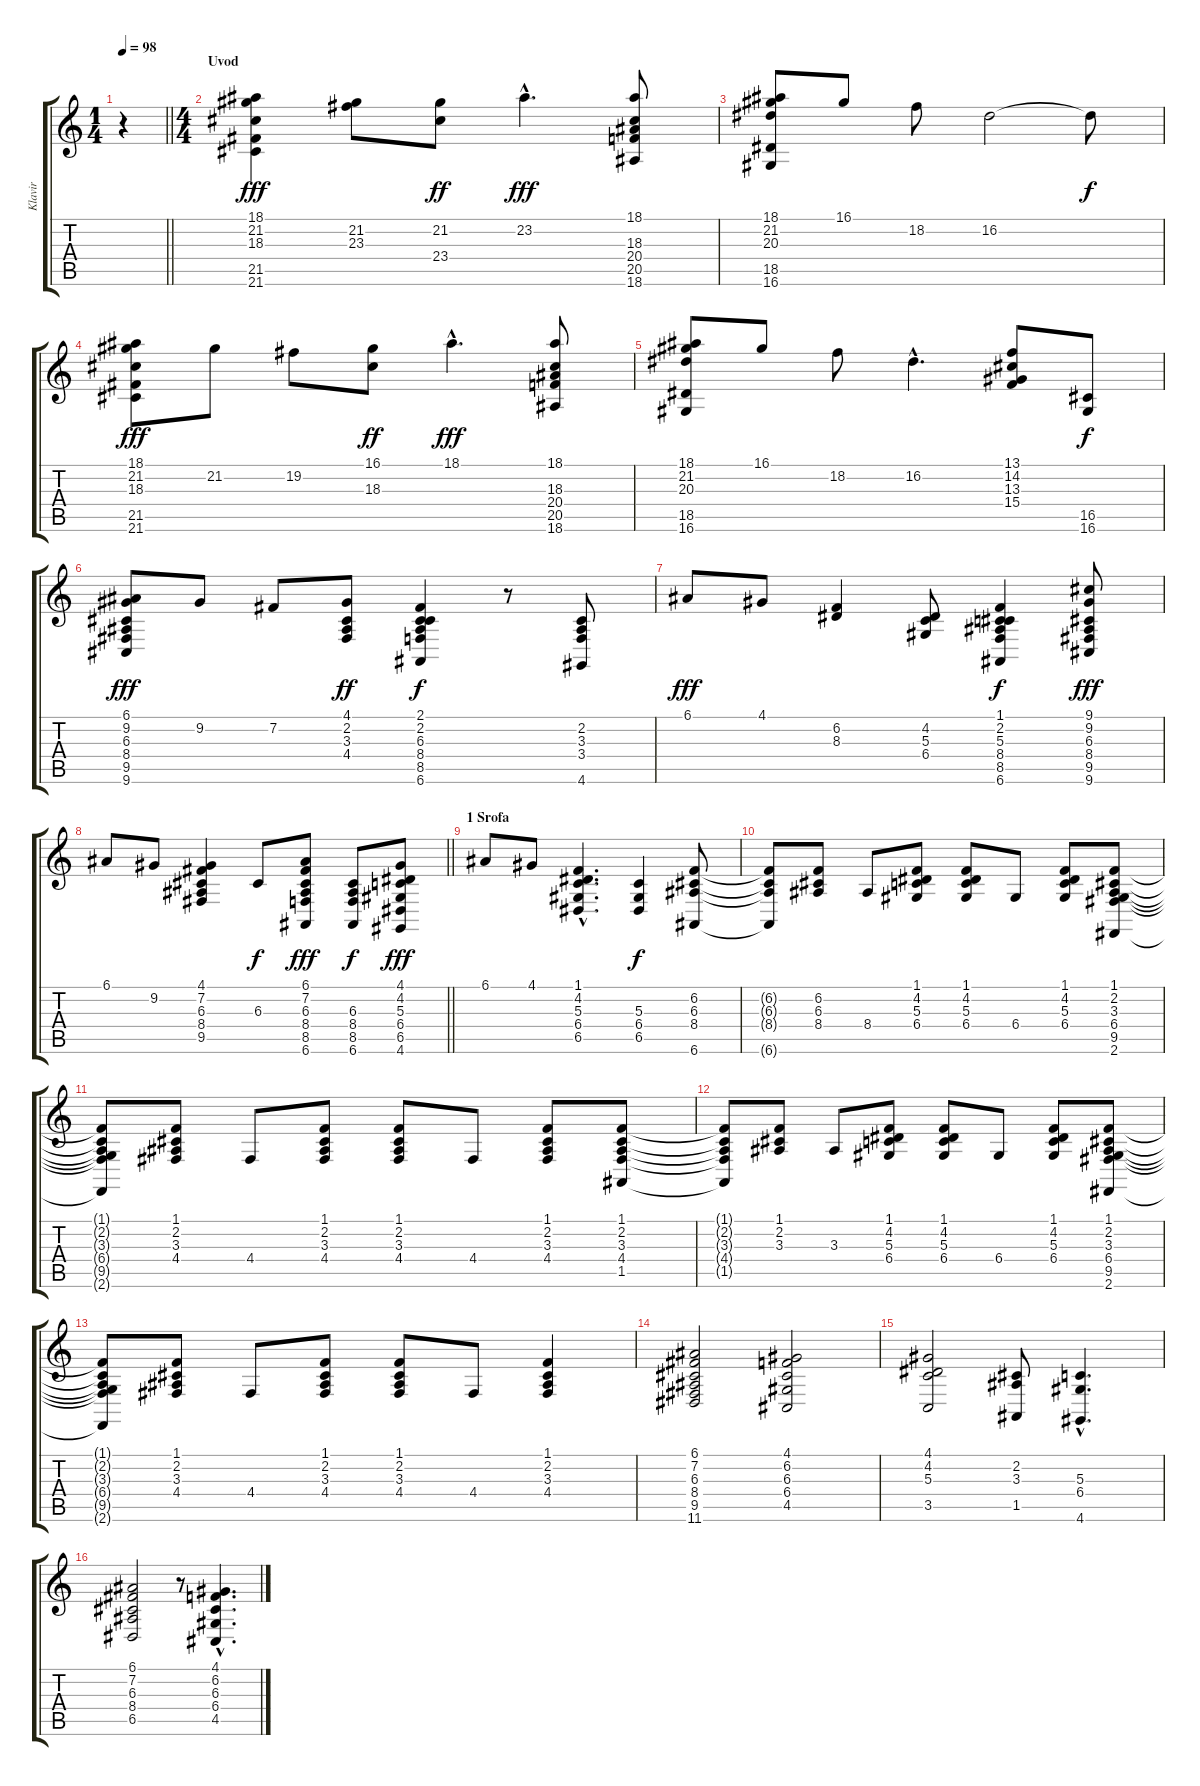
\track ("Klavir" "Klavir") {instrument acousticgrandpiano}
\staff {score tabs}
\tuning (E4 B3 G3 D3 A2 E2) {hide}
\ts (1 4)
\tempo 98
\clef g2
\barLineRight lightlight
\ks c
r.4{dy fff instrument acousticgrandpiano} |
\ts (4 4)
\section ("" "Uvod")
(18.1 21.2 18.3 21.5 21.6).4 (21.2 23.3).8 (21.2 23.4).8{dy ff} 23.2{hac}.4{d dy fff} (18.1 18.3 20.4 20.5 18.6).8 |
(18.1 21.2 20.3 18.5 16.6).8 16.1.8 18.2.8 16.2.2 16.2{t}.8{dy f} |
(18.1 21.2 18.3 21.5 21.6).8{dy fff} 21.2.8 19.2.8 (16.1 18.3).8{dy ff} 18.1{hac}.4{d dy fff} (18.1 18.3 20.4 20.5 18.6).8 |
(18.1 21.2 20.3 18.5 16.6).8 16.1.8 18.2.8 16.2{hac}.4{d} (13.1 14.2 13.3 15.4).8 (16.5 16.6).8{dy f} |
(6.1 9.2 6.3 8.4 9.5 9.6).8{dy fff} 9.2.8 7.2.8 (4.1 2.2 3.3 4.4).8{dy ff} (2.1 2.2 6.3 8.4 8.5 6.6).4{dy f} r.8 (2.2 3.3 3.4 4.6).8 |
6.1.8{dy fff} 4.1.8 (6.2 8.3).4 (4.2 5.3 6.4).8 (1.1 2.2 5.3 8.4 8.5 6.6).4{dy f} (9.1 9.2 6.3 8.4 9.5 9.6).8{dy fff} |
\barLineRight lightlight
6.1.8 9.2.8 (4.1 7.2 6.3 8.4 9.5).4 6.3.8{dy f} (6.1 7.2 6.3 8.4 8.5 6.6).8{dy fff} (6.3 8.4 8.5 6.6).8{dy f} (4.1 4.2 5.3 6.4 6.5 4.6).8{dy fff} |
\section ("" "1 Srofa")
6.1.8 4.1.8 (1.1{hac} 4.2{hac} 5.3{hac} 6.4{hac} 6.5{hac}).4{d} (5.3 6.4 6.5).4{dy f} (6.2 6.3 8.4 6.6).8 |
(6.2{t} 6.3{t} 8.4{t} 6.6{t}).8 (6.2 6.3 8.4).8 8.4.8 (1.1 4.2 5.3 6.4).8 (1.1 4.2 5.3 6.4).8 6.4.8 (1.1 4.2 5.3 6.4).8 (1.1 2.2 3.3 6.4 9.5 2.6).8 |
(1.1{t} 2.2{t} 3.3{t} 6.4{t} 9.5{t} 2.6{t}).8 (1.1 2.2 3.3 4.4).8 4.4.8 (1.1 2.2 3.3 4.4).8 (1.1 2.2 3.3 4.4).8 4.4.8 (1.1 2.2 3.3 4.4).8 (1.1 2.2 3.3 4.4 1.5).8 |
(1.1{t} 2.2{t} 3.3{t} 4.4{t} 1.5{t}).8 (1.1 2.2 3.3).8 3.3.8 (1.1 4.2 5.3 6.4).8 (1.1 4.2 5.3 6.4).8 6.4.8 (1.1 4.2 5.3 6.4).8 (1.1 2.2 3.3 6.4 9.5 2.6).8 |
(1.1{t} 2.2{t} 3.3{t} 6.4{t} 9.5{t} 2.6{t}).8 (1.1 2.2 3.3 4.4).8 4.4.8 (1.1 2.2 3.3 4.4).8 (1.1 2.2 3.3 4.4).8 4.4.8 (1.1 2.2 3.3 4.4).4 |
(6.1 7.2 6.3 8.4 9.5 11.6).2 (4.1 6.2 6.3 6.4 4.5).2 |
(4.1 4.2 5.3 3.5).2 (2.2 3.3 1.5).8 (5.3{hac} 6.4{hac} 4.6{hac}).4{d} |
(6.1 7.2 6.3 8.4 6.5).2 r.8 (4.1{hac} 6.2{hac} 6.3{hac} 6.4{hac} 4.5{hac}).4{d}
